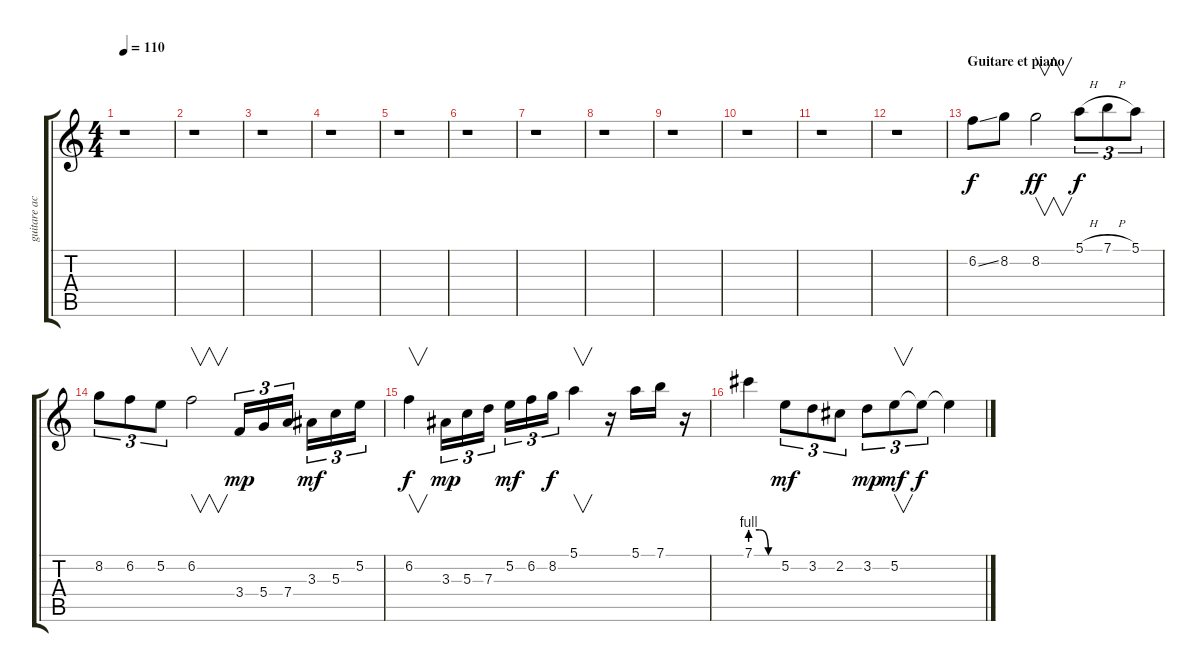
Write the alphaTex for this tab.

\track ("guitare acoustique" "guitare ac") {instrument acousticguitarsteel}
\staff {score tabs}
\tuning (E4 B3 G3 D3 A2 E2) {hide}
\ts (4 4)
\tempo 110
\clef g2
\ks c
r.1{dy f} |
r.1 |
r.1 |
r.1 |
r.1 |
r.1 |
r.1 |
r.1 |
r.1 |
r.1 |
r.1 |
r.1 |
\section ("" "Guitare et piano")
6.2{ss}.8{volume 16 balance 13} 8.2.8 8.2.2{v dy ff} 5.1{h}.8{tu (3 2) dy f} 7.1{h}.8{tu (3 2)} 5.1.8{tu (3 2)} |
8.2.8{tu (3 2)} 6.2.8{tu (3 2)} 5.2.8{tu (3 2)} 6.2.2{v} 3.4.16{tu (3 2) dy mp} 5.4.16{tu (3 2)} 7.4.16{tu (3 2)} 3.3.16{tu (3 2) dy mf} 5.3.16{tu (3 2)} 5.2.16{tu (3 2)} |
6.2.4{v dy f} 3.3.16{tu (3 2) dy mp} 5.3.16{tu (3 2)} 7.3.16{tu (3 2)} 5.2.16{tu (3 2) dy mf} 6.2.16{tu (3 2)} 8.2.16{tu (3 2) dy f} 5.1.4{v} r.16 5.1.16 7.1.16 r.16 |
7.1{be (custom 0 4 20 4 40 0 60 0)}.4 5.2.8{tu (3 2) dy mf} 3.2.8{tu (3 2)} 2.2.8{tu (3 2)} 3.2.8{tu (3 2) dy mp} 5.2.8{v tu (3 2) dy mf} 5.2{t}.8{tu (3 2) dy f} 5.2{t}.4
